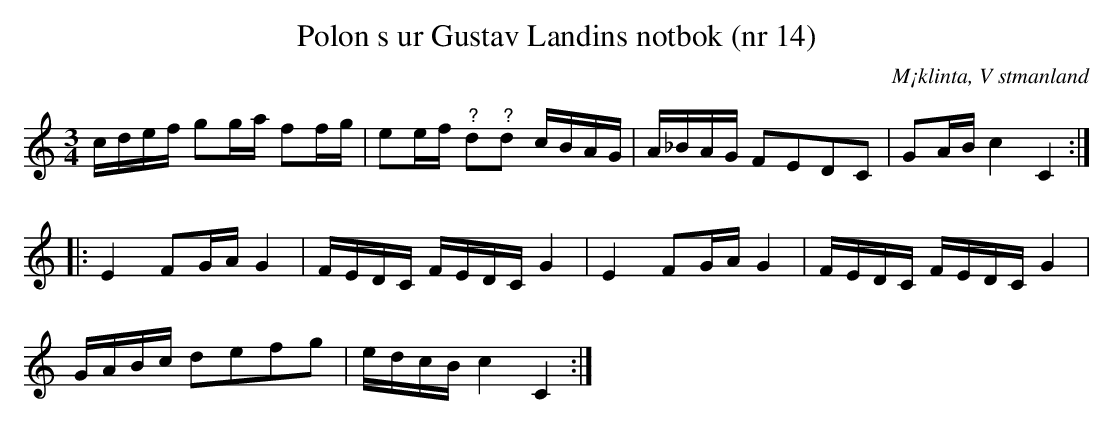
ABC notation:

X:1
T:Polon s ur Gustav Landins notbok (nr 14)
O:M¡klinta, V stmanland
M:3/4
L:1/16
K:C
cdef g2ga f2fg | e2ef "^?"d2"^?"d2 cBAG | A_BAG F2E2D2C2 | G2AB c4 C4 ::
E4 F2GA G4 | FEDC FEDC G4 | E4 F2GA G4 | FEDC FEDC G4 |
GABc d2e2f2g2 | edcB c4 C4 :|
